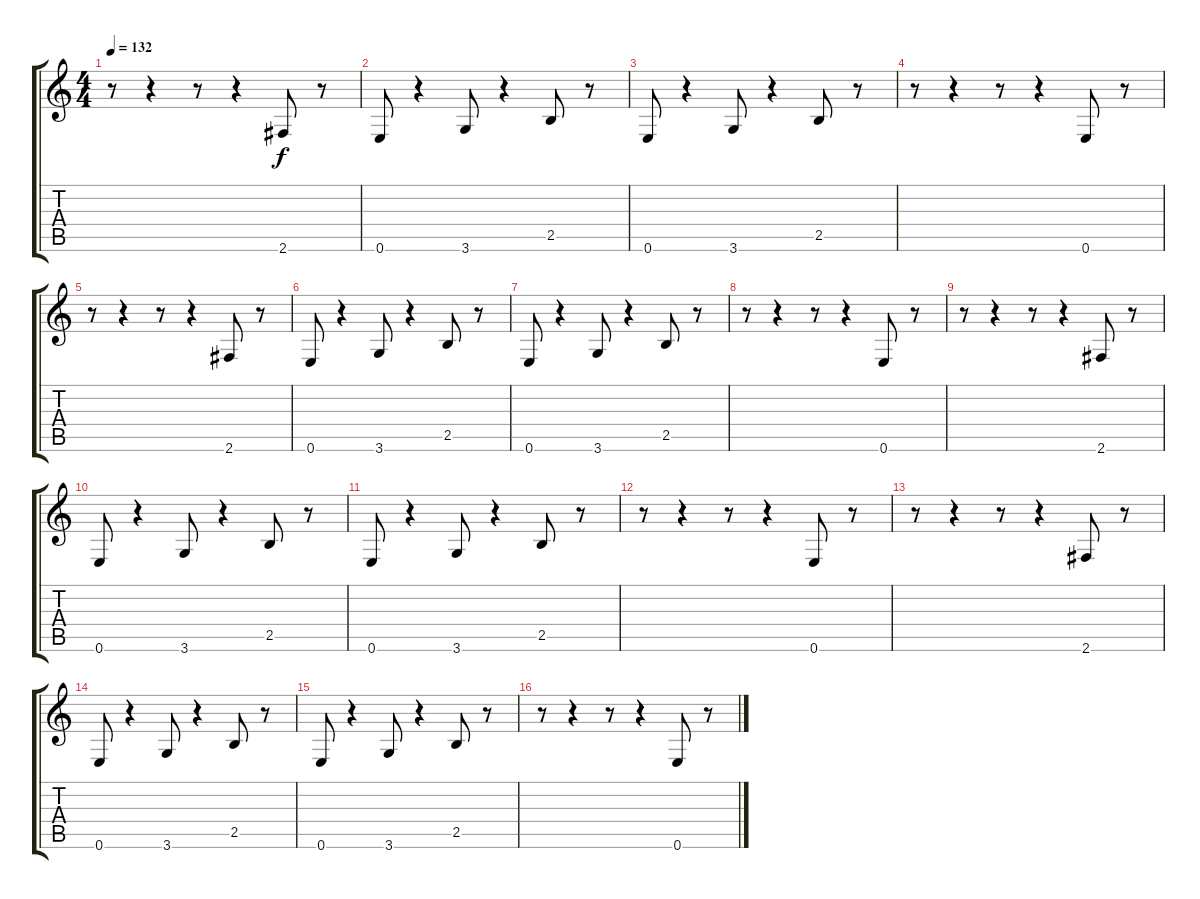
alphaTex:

\track "" {instrument electricbasspick}
\staff {score tabs}
\tuning (E4 B3 G3 D3 A2 E2) {hide}
\ts (4 4)
\tempo 132
\clef g2
\ks c
r.8{dy f volume 7} r.4 r.8{volume 7} r.4 2.6.8{volume 7} r.8 |
0.6.8{volume 7} r.4 3.6.8{volume 7} r.4 2.5.8{volume 7} r.8 |
0.6.8{volume 7} r.4 3.6.8{volume 6} r.4 2.5.8{volume 6} r.8 |
r.8{volume 6} r.4 r.8{volume 6} r.4 0.6.8{volume 6} r.8 |
r.8{volume 6} r.4 r.8{volume 6} r.4 2.6.8{volume 6} r.8 |
0.6.8 r.4 3.6.8{volume 5} r.4 2.5.8{volume 5} r.8 |
0.6.8 r.4 3.6.8{volume 5} r.4 2.5.8{volume 5} r.8 |
r.8{volume 5} r.4 r.8{volume 4} r.4 0.6.8{volume 4} r.8 |
r.8{volume 4} r.4 r.8{volume 4} r.4 2.6.8{volume 4} r.8 |
0.6.8{volume 4} r.4 3.6.8{volume 4} r.4 2.5.8{volume 4} r.8 |
0.6.8{volume 4} r.4 3.6.8{volume 3} r.4 2.5.8{volume 3} r.8 |
r.8{volume 3} r.4 r.8{volume 3} r.4 0.6.8{volume 3} r.8 |
r.8{volume 3} r.4 r.8{volume 3} r.4 2.6.8{volume 2} r.8 |
0.6.8 r.4 3.6.8{volume 2} r.4 2.5.8{volume 2} r.8 |
0.6.8{volume 2} r.4 3.6.8{volume 2} r.4 2.5.8{volume 2} r.8 |
r.8{volume 2} r.4 r.8{volume 2} r.4 0.6.8{volume 1} r.8
